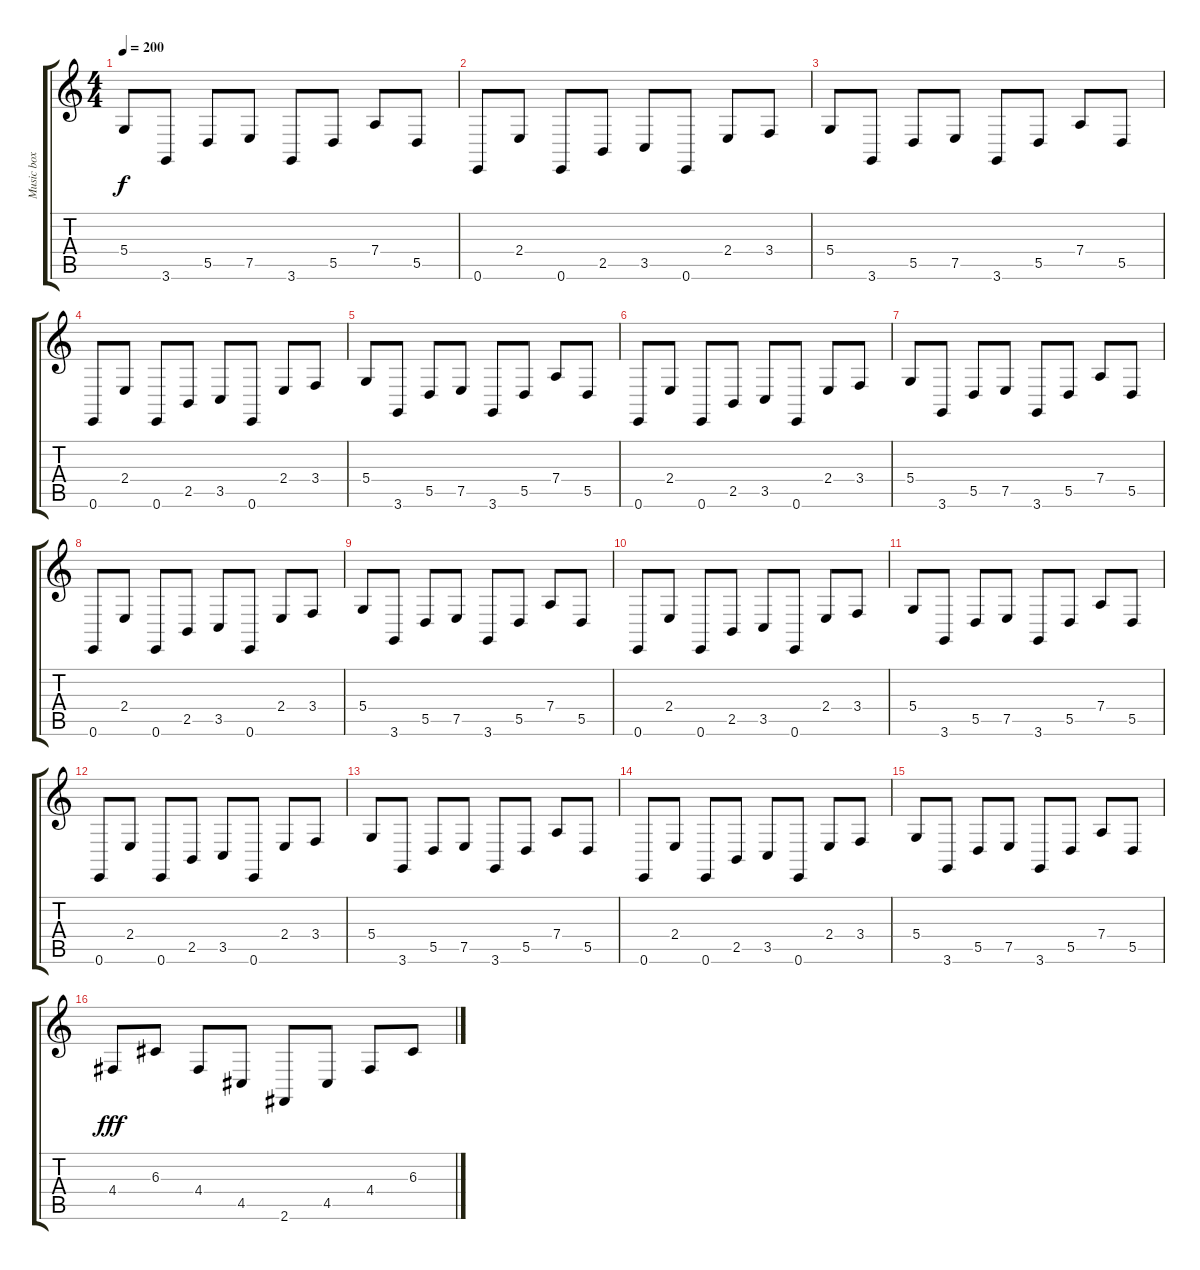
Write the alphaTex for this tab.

\track ("Music box" "Music box") {instrument musicbox}
\staff {score tabs}
\tuning (E4 B3 G3 D3 A2 E2) {hide}
\ts (4 4)
\tempo 200
\clef g2
\ks c
5.4.8{dy f} 3.6.8 5.5.8 7.5.8 3.6.8 5.5.8 7.4.8 5.5.8 |
0.6.8 2.4.8 0.6.8 2.5.8 3.5.8 0.6.8 2.4.8 3.4.8 |
5.4.8 3.6.8 5.5.8 7.5.8 3.6.8 5.5.8 7.4.8 5.5.8 |
0.6.8 2.4.8 0.6.8 2.5.8 3.5.8 0.6.8 2.4.8 3.4.8 |
5.4.8 3.6.8 5.5.8 7.5.8 3.6.8 5.5.8 7.4.8 5.5.8 |
0.6.8 2.4.8 0.6.8 2.5.8 3.5.8 0.6.8 2.4.8 3.4.8 |
5.4.8 3.6.8 5.5.8 7.5.8 3.6.8 5.5.8 7.4.8 5.5.8 |
0.6.8 2.4.8 0.6.8 2.5.8 3.5.8 0.6.8 2.4.8 3.4.8 |
5.4.8 3.6.8 5.5.8 7.5.8 3.6.8 5.5.8 7.4.8 5.5.8 |
0.6.8 2.4.8 0.6.8 2.5.8 3.5.8 0.6.8 2.4.8 3.4.8 |
5.4.8 3.6.8 5.5.8 7.5.8 3.6.8 5.5.8 7.4.8 5.5.8 |
0.6.8 2.4.8 0.6.8 2.5.8 3.5.8 0.6.8 2.4.8 3.4.8 |
5.4.8 3.6.8 5.5.8 7.5.8 3.6.8 5.5.8 7.4.8 5.5.8 |
0.6.8 2.4.8 0.6.8 2.5.8 3.5.8 0.6.8 2.4.8 3.4.8 |
5.4.8 3.6.8 5.5.8 7.5.8 3.6.8 5.5.8 7.4.8 5.5.8 |
4.4.8{dy fff} 6.3.8 4.4.8 4.5.8 2.6.8 4.5.8 4.4.8 6.3.8
